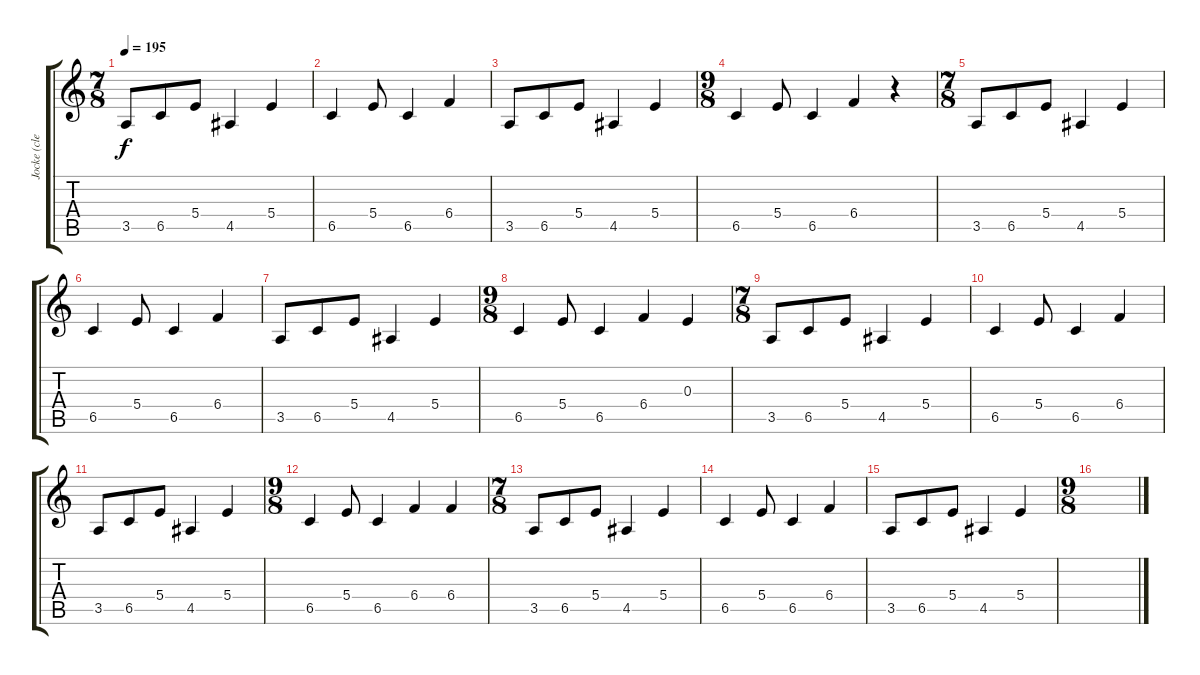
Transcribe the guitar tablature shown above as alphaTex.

\track ("Jocke (clean)" "Jocke (cle") {instrument electricguitarjazz}
\staff {score tabs}
\tuning (Db4 Ab3 E3 B2 Gb2 B1) {hide}
\ts (7 8)
\tempo 195
\clef g2
\ks c
3.5.8{dy f} 6.5.8 5.4.8 4.5.4 5.4.4 |
6.5.4 5.4.8 6.5.4 6.4.4 |
3.5.8 6.5.8 5.4.8 4.5.4 5.4.4 |
\ts (9 8)
6.5.4 5.4.8 6.5.4 6.4.4 r.4 |
\ts (7 8)
3.5.8 6.5.8 5.4.8 4.5.4 5.4.4 |
6.5.4 5.4.8 6.5.4 6.4.4 |
3.5.8 6.5.8 5.4.8 4.5.4 5.4.4 |
\ts (9 8)
6.5.4 5.4.8 6.5.4 6.4.4 0.3.4 |
\ts (7 8)
3.5.8 6.5.8 5.4.8 4.5.4 5.4.4 |
6.5.4 5.4.8 6.5.4 6.4.4 |
3.5.8 6.5.8 5.4.8 4.5.4 5.4.4 |
\ts (9 8)
6.5.4 5.4.8 6.5.4 6.4.4 6.4.4 |
\ts (7 8)
3.5.8{instrument overdrivenguitar} 6.5.8 5.4.8 4.5.4 5.4.4 |
6.5.4 5.4.8 6.5.4 6.4.4 |
3.5.8 6.5.8 5.4.8 4.5.4 5.4.4 |
\ts (9 8)
